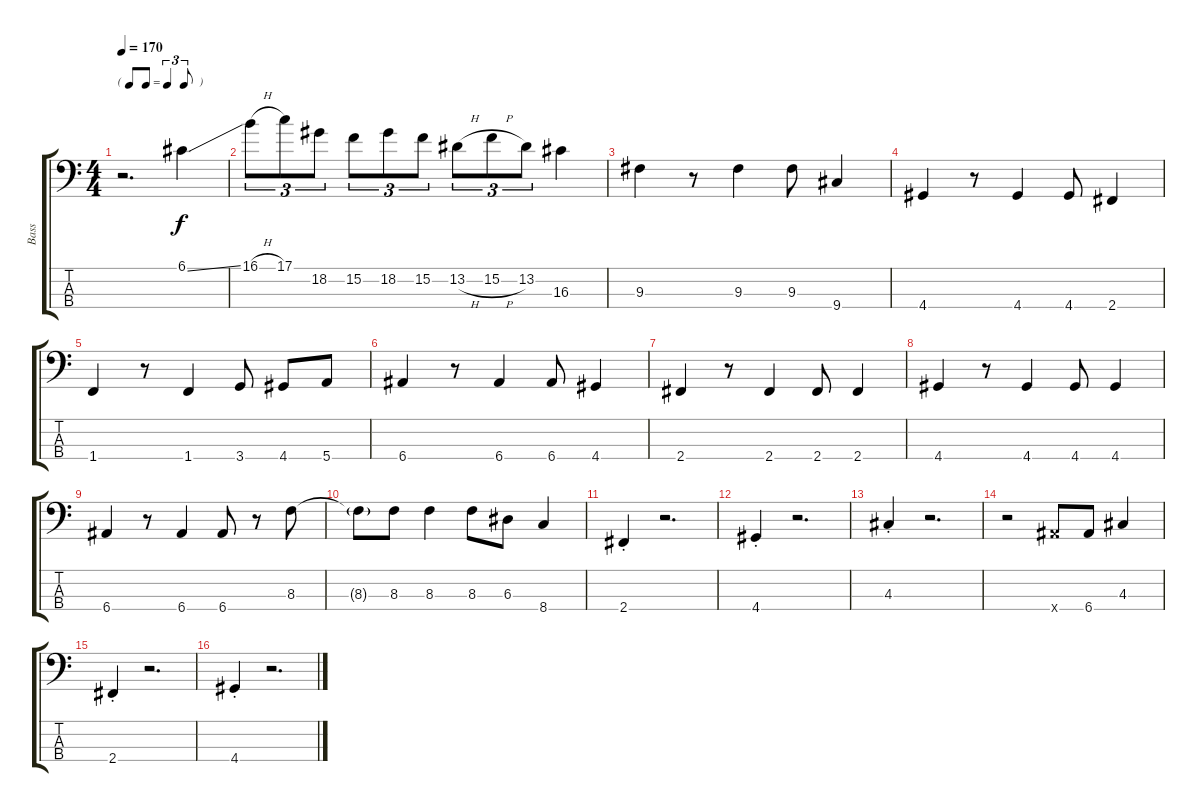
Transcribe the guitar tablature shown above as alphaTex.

\track ("Bass" "Bass") {instrument electricbassfinger}
\staff {score tabs}
\tuning (G2 D2 A1 E1) {hide}
\ts (4 4)
\tf triplet8th
\tempo 170
\clef f4
\ks c
r.2{d dy f} 6.1{ss}.4 |
16.1{h}.8{tu (3 2)} 17.1.8{tu (3 2)} 18.2.8{tu (3 2)} 15.2.8{tu (3 2)} 18.2.8{tu (3 2)} 15.2.8{tu (3 2)} 13.2{h}.8{tu (3 2)} 15.2{h}.8{tu (3 2)} 13.2.8{tu (3 2)} 16.3.4 |
9.3.4 r.8 9.3.4 9.3.8 9.4.4 |
4.4.4 r.8 4.4.4 4.4.8 2.4.4 |
1.4.4 r.8 1.4.4 3.4.8 4.4.8 5.4.8 |
6.4.4 r.8 6.4.4 6.4.8 4.4.4 |
2.4.4 r.8 2.4.4 2.4.8 2.4.4 |
4.4.4 r.8 4.4.4 4.4.8 4.4.4 |
6.4.4 r.8 6.4.4 6.4.8 r.8 8.3.8 |
8.3{g t}.8 8.3.8 8.3.4 8.3.8 6.3.8 8.4.4 |
2.4{st}.4 r.2{d} |
4.4{st}.4 r.2{d} |
4.3{st}.4 r.2{d} |
r.2 6.4{x}.8 6.4.8 4.3.4 |
2.4{st}.4 r.2{d} |
4.4{st}.4 r.2{d}
